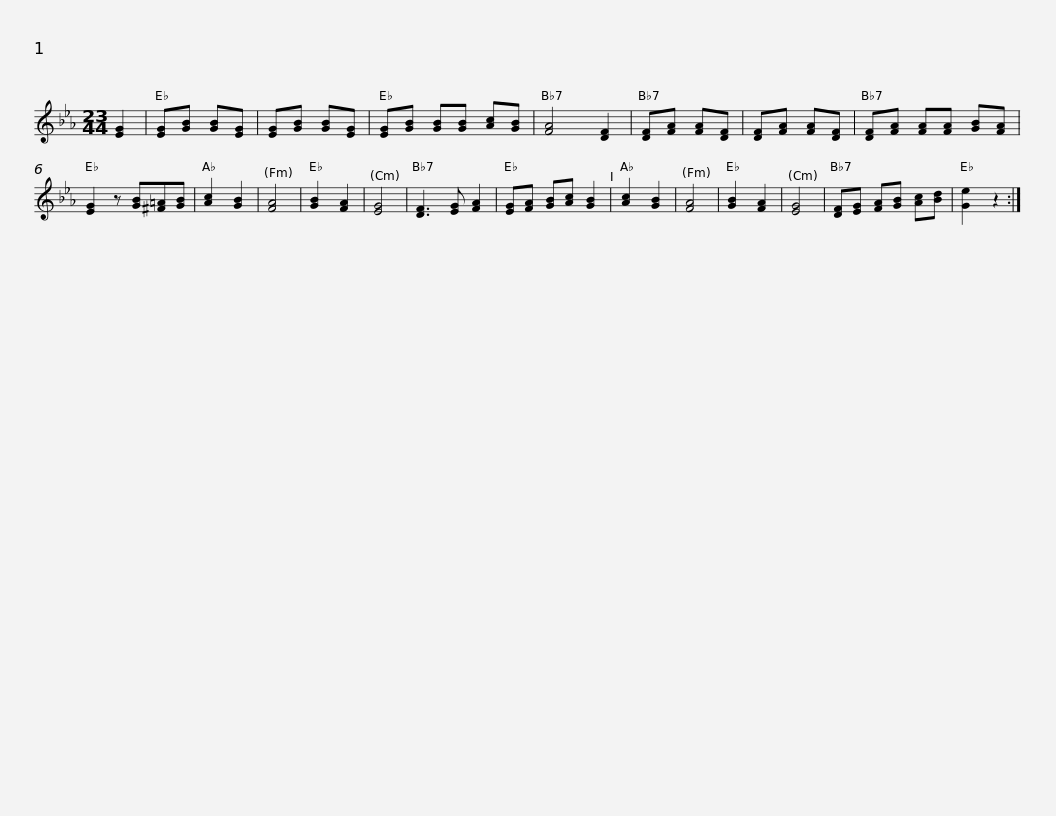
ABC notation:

X:1
L:1/8
M:23/44
I:linebreak $
K:Eb
V:1 treble
V:1
 [EG]2 | [EG][GB] [GB][EG] | [EG][GB] [GB][EG] | [EG][GB] [GB][GB] [Ac][GB] | [FA]4 [DF]2 | %5
 [DF][FA] [FA][DF] | [DF][FA] [FA][DF] | [DF][FA] [FA][FA] [GB][FA] | [EG]2 z [GB][^F=A][GB] | [Ac]2 [GB]2 |$ %10
 [FA]4 | [GB]2 [FA]2 | [EG]4 | [DF]3 [EG] [FA]2 | [EG][FA] [GB][Ac] [GB]2 | %15
 [Ac]2 [GB]2 | [FA]4 | [GB]2 [FA]2 | [EG]4 | [DF][EG] [FA][GB] [Ac][Bd] | %20
 [Ge]2 z2 :| %21
